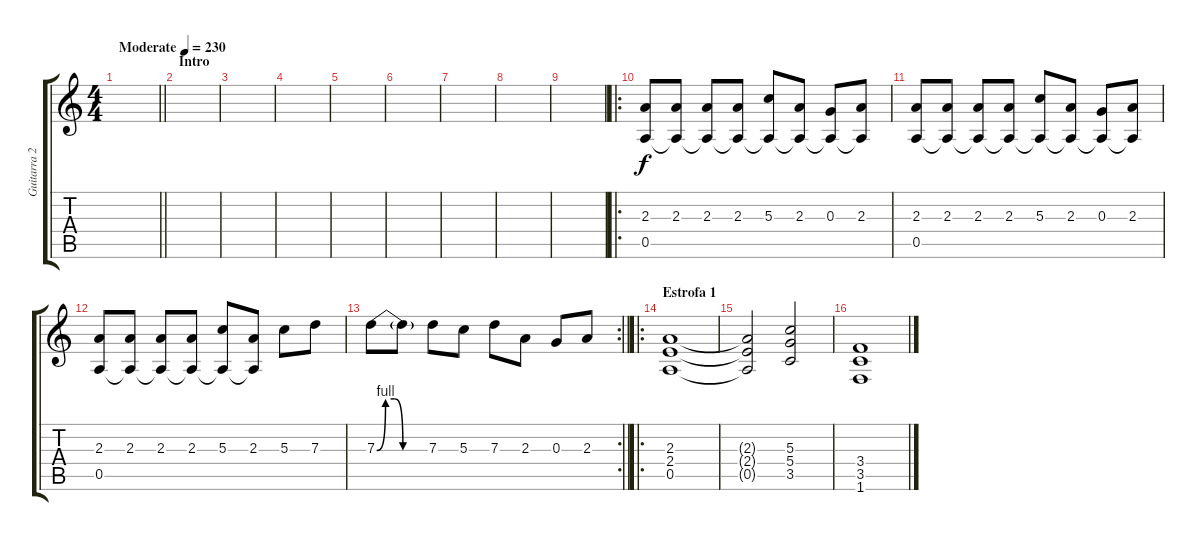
\track ("Guitarra 2" "Guitarra 2") {instrument overdrivenguitar}
\staff {score tabs}
\tuning (E4 B3 G3 D3 A2 E2) {hide}
\ts (4 4)
\tempo (230 "Moderate")
\clef g2
\barLineRight lightlight
\ks c
|
\section ("" "Intro")
|
|
|
|
|
|
|
|
\ro
(2.3 0.5).8 (2.3 0.5{t}).8 (2.3 0.5{t}).8 (2.3 0.5{t}).8 (5.3 0.5{t}).8 (2.3 0.5{t}).8 (0.3 0.5{t}).8 (2.3 0.5{t}).8 |
(2.3 0.5).8 (2.3 0.5{t}).8 (2.3 0.5{t}).8 (2.3 0.5{t}).8 (5.3 0.5{t}).8 (2.3 0.5{t}).8 (0.3 0.5{t}).8 (2.3 0.5{t}).8 |
(2.3 0.5).8 (2.3 0.5{t}).8 (2.3 0.5{t}).8 (2.3 0.5{t}).8 (5.3 0.5{t}).8 (2.3 0.5{t}).8 5.3.8 7.3.8 |
\rc 2
\barLineRight lightlight
7.3{be (custom 0 0 10 4 20 4 30 0 60 0)}.8 7.3{t}.8 7.3.8 5.3.8 7.3.8 2.3.8 0.3.8 2.3.8 |
\ro
\section ("" "Estrofa 1")
(2.3 2.4 0.5).1 |
(2.3{t} 2.4{t} 0.5{t}).2 (5.3 5.4 3.5).2 |
(3.4 3.5 1.6).1
